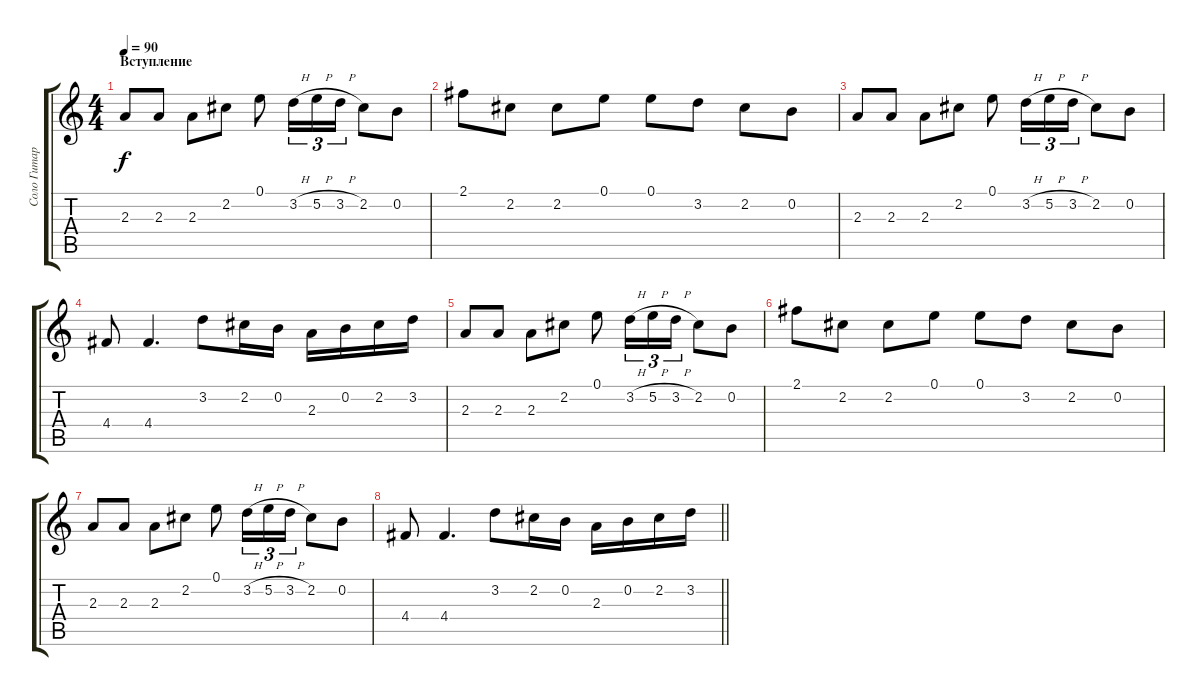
\track ("Соло Гитара" "Соло Гитар") {instrument overdrivenguitar}
\staff {score tabs}
\tuning (E4 B3 G3 D3 A2 E2) {hide}
\ts (4 4)
\section ("" "Вступление")
\tempo 90
\clef g2
\ks c
2.3.8{dy f instrument overdrivenguitar} 2.3.8 2.3.8 2.2.8 0.1.8 3.2{h}.16{tu (3 2)} 5.2{h}.16{tu (3 2)} 3.2{h}.16{tu (3 2)} 2.2.8 0.2.8 |
2.1.8 2.2.8 2.2.8 0.1.8 0.1.8 3.2.8 2.2.8 0.2.8 |
2.3.8 2.3.8 2.3.8 2.2.8 0.1.8 3.2{h}.16{tu (3 2)} 5.2{h}.16{tu (3 2)} 3.2{h}.16{tu (3 2)} 2.2.8 0.2.8 |
4.4.8 4.4.4{d} 3.2.8 2.2.16 0.2.16 2.3.16 0.2.16 2.2.16 3.2.16 |
2.3.8 2.3.8 2.3.8 2.2.8 0.1.8 3.2{h}.16{tu (3 2)} 5.2{h}.16{tu (3 2)} 3.2{h}.16{tu (3 2)} 2.2.8 0.2.8 |
2.1.8 2.2.8 2.2.8 0.1.8 0.1.8 3.2.8 2.2.8 0.2.8 |
2.3.8 2.3.8 2.3.8 2.2.8 0.1.8 3.2{h}.16{tu (3 2)} 5.2{h}.16{tu (3 2)} 3.2{h}.16{tu (3 2)} 2.2.8 0.2.8 |
\barLineRight lightlight
4.4.8 4.4.4{d} 3.2.8 2.2.16 0.2.16 2.3.16 0.2.16 2.2.16 3.2.16
